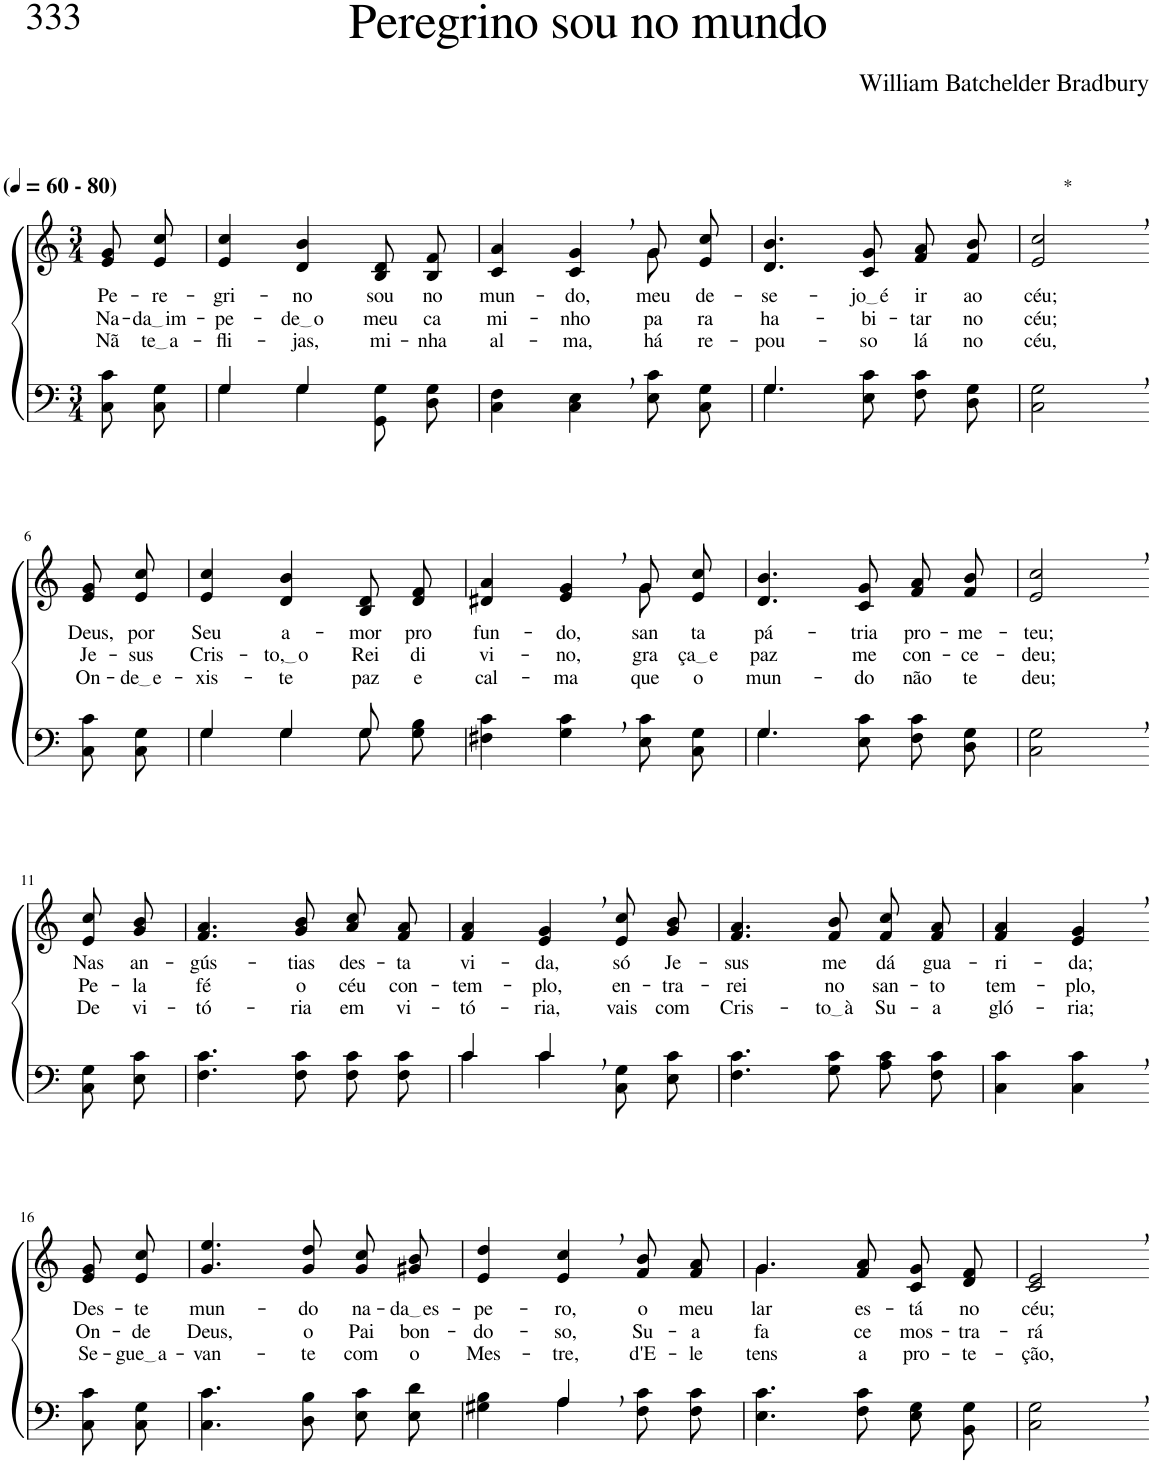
**kern	**kern	**text	**text	**text
*part2	*part1	*part1	*part1	*part1
*staff2	*staff1	*staff1	*staff1	*staff1
*I"Parte III e IV	*I"Parte I e II	*	*	*
*clefF4	*clefG2	*	*	*
*k[]	*k[]	*	*	*
*M3/4	*M3/4	*	*	*
*MM60	*MM60	*	*	*
=1	=1	=1	=1	=1
!	!LO:TX:a:B:t=(	!	!	!
!	!LO:TX:a:B:t=- 80)	!	!	!
!	!	!LO:LY:b	!LO:LY:b	!LO:LY:b
8C\ 8c\L	8e/ 8g/L	Pe-	Na-	Nã
!	!	!LO:LY:b	!LO:LY:b	!LO:LY:b
8C\ 8G\J	8e/ 8cc/J	-re-	da im	te a
=2	=2	=2	=2	=2
*^	*	*	*	*
!	!	!	!LO:LY:b	!LO:LY:b	!LO:LY:b
4G/	4G\	4e/ 4cc/	-gri-	-pe-	-fli-
!	!	!	!LO:LY:b	!LO:LY:b	!LO:LY:b
4G/	4G\	4d/ 4b/	-no	de o	-jas,
!	!	!	!LO:LY:b	!LO:LY:b	!LO:LY:b
4ryy	8GG/ 8G/L	8B/ 8d/L	sou	meu	mi-
!	!	!	!LO:LY:b	!LO:LY:b	!LO:LY:b
.	8D/ 8G/J	8B/ 8f/J	no	ca-	-nha
=3	=3	=3	=3	=3	=3
*	*	*^	*	*	*
!	!	!	!	!LO:LY:b	!LO:LY:b	!LO:LY:b
*v	*v	*	*	*	*	*
4C\ 4F\	2ryy	4c/ 4a/	mun-	-mi-	al-
!	!	!	!LO:LY:b	!LO:LY:b	!LO:LY:b
4C\, 4E\,	.	4c/ 4g/	-do,	-nho	-ma,
!	!	!	!LO:LY:b	!LO:LY:b	!LO:LY:b
8E\ 8c\L	8g\	8g/L	meu	pa-	há
!	!	!	!LO:LY:b	!LO:LY:b	!LO:LY:b
8C\ 8G\J	8ryy	8e/ 8cc/J	de-	-ra	re-
=4	=4	=4	=4	=4	=4
*^	*	*	*	*	*
!	!	!	!	!LO:LY:b	!LO:LY:b	!LO:LY:b
*	*	*v	*v	*	*	*
4.G\	4.G/	4.d/ 4.b/	-se-	ha-	-pou-
!	!	!	!LO:LY:b	!LO:LY:b	!LO:LY:b
8E\ 8c\	4.ryy	8c/ 8g/	jo é	-bi-	-so
!	!	!	!LO:LY:b	!LO:LY:b	!LO:LY:b
8F\ 8c\L	.	8f/ 8a/L	ir	-tar	lá
!	!	!	!LO:LY:b	!LO:LY:b	!LO:LY:b
8D\ 8G\J	.	8f/ 8b/J	ao	no	no
*v	*v	*	*	*	*
=5	=5	=5	=5	=5
!	!LO:TX:a:t=*	!	!	!
!	!	!LO:LY:b	!LO:LY:b	!LO:LY:b
2C\, 2G\,	2e/, 2cc/,	céu;	céu;	céu,
!!LO:LB:g=z
=6-	=6-	=6-	=6-	=6-
!	!	!LO:LY:b	!LO:LY:b	!LO:LY:b
8C\ 8c\L	8e/ 8g/L	Deus,	Je-	On-
!	!	!LO:LY:b	!LO:LY:b	!LO:LY:b
8C\ 8G\J	8e/ 8cc/J	por	-sus	de e
=7	=7	=7	=7	=7
*^	*	*	*	*
!	!	!	!LO:LY:b	!LO:LY:b	!LO:LY:b
4G\	4G/	4e/ 4cc/	Seu	Cris-	-xis-
!	!	!	!LO:LY:b	!LO:LY:b	!LO:LY:b
4G\	4G/	4d/ 4b/	a-	to, o	-te
!	!	!	!LO:LY:b	!LO:LY:b	!LO:LY:b
8G\L	8G/	8B/ 8d/L	-mor	Rei	paz
!	!	!	!LO:LY:b	!LO:LY:b	!LO:LY:b
8G\ 8B\J	8ryy	8d/ 8f/J	pro-	di-	e
=8	=8	=8	=8	=8	=8
*	*	*^	*	*	*
!	!	!	!	!LO:LY:b	!LO:LY:b	!LO:LY:b
*v	*v	*	*	*	*	*
4F#X\ 4c\	2ryy	4d#X/ 4a/	-fun-	-vi-	cal-
!	!	!	!LO:LY:b	!LO:LY:b	!LO:LY:b
4G\, 4c\,	.	4e/ 4g/	-do,	-no,	-ma
!	!	!	!LO:LY:b	!LO:LY:b	!LO:LY:b
8E\ 8c\L	8g\	8g/L	san-	gra-	que
!	!	!	!LO:LY:b	!LO:LY:b	!LO:LY:b
8C\ 8G\J	8ryy	8e/ 8cc/J	-ta	ça e	o
=9	=9	=9	=9	=9	=9
*^	*	*	*	*	*
!	!	!	!	!LO:LY:b	!LO:LY:b	!LO:LY:b
*	*	*v	*v	*	*	*
4.G/	4.G\	4.d/ 4.b/	pá-	paz	mun-
!	!	!	!LO:LY:b	!LO:LY:b	!LO:LY:b
4.ryy	8E\ 8c\	8c/ 8g/	-tria	me	-do
!	!	!	!LO:LY:b	!LO:LY:b	!LO:LY:b
.	8F\ 8c\L	8f/ 8a/L	pro-	con-	não
!	!	!	!LO:LY:b	!LO:LY:b	!LO:LY:b
.	8D\ 8G\J	8f/ 8b/J	-me-	-ce-	te
=10	=10	=10	=10	=10	=10
!	!	!	!LO:LY:b	!LO:LY:b	!LO:LY:b
*v	*v	*	*	*	*
2C\, 2G\,	2e/, 2cc/,	-teu;	-deu;	deu;
!!LO:LB:g=z
=11-	=11-	=11-	=11-	=11-
!	!	!LO:LY:b	!LO:LY:b	!LO:LY:b
8C\ 8G\L	8e/ 8cc/L	Nas	Pe-	De
!	!	!LO:LY:b	!LO:LY:b	!LO:LY:b
8E\ 8c\J	8g/ 8b/J	an-	-la	vi-
=12	=12	=12	=12	=12
!	!	!LO:LY:b	!LO:LY:b	!LO:LY:b
4.F\ 4.c\	4.f/ 4.a/	-gús-	fé	-tó-
!	!	!LO:LY:b	!LO:LY:b	!LO:LY:b
8F\ 8c\	8g/ 8b/	-tias	o	-ria
!	!	!LO:LY:b	!LO:LY:b	!LO:LY:b
8F\ 8c\L	8a/ 8cc/L	des-	céu	em
!	!	!LO:LY:b	!LO:LY:b	!LO:LY:b
8F\ 8c\J	8f/ 8a/J	-ta	con-	vi-
=13	=13	=13	=13	=13
*^	*	*	*	*
!	!	!	!LO:LY:b	!LO:LY:b	!LO:LY:b
4c/	4c\	4f/ 4a/	vi-	-tem-	-tó-
!	!	!	!LO:LY:b	!LO:LY:b	!LO:LY:b
4c,/	4c\	4e/, 4g/,	-da,	-plo,	-ria,
!	!	!	!LO:LY:b	!LO:LY:b	!LO:LY:b
4ryy	8C\ 8G\L	8e/ 8cc/L	só	en-	vais
!	!	!	!LO:LY:b	!LO:LY:b	!LO:LY:b
.	8E\ 8c\J	8g/ 8b/J	Je-	-tra-	com
=14	=14	=14	=14	=14	=14
!	!	!	!LO:LY:b	!LO:LY:b	!LO:LY:b
*v	*v	*	*	*	*
4.F\ 4.c\	4.f/ 4.a/	-sus	-rei	Cris-
!	!	!LO:LY:b	!LO:LY:b	!LO:LY:b
8G\ 8c\	8f/ 8b/	me	no	to à
!	!	!LO:LY:b	!LO:LY:b	!LO:LY:b
8A\ 8c\L	8f/ 8cc/L	dá	san-	Su-
!	!	!LO:LY:b	!LO:LY:b	!LO:LY:b
8F\ 8c\J	8f/ 8a/J	gua-	-to	-a
=15	=15	=15	=15	=15
!	!	!LO:LY:b	!LO:LY:b	!LO:LY:b
4C\ 4c\	4f/ 4a/	-ri-	tem-	gló-
!	!	!LO:LY:b	!LO:LY:b	!LO:LY:b
4C\, 4c\,	4e/, 4g/,	-da;	-plo,	-ria;
!!LO:LB:g=z
=16-	=16-	=16-	=16-	=16-
!	!	!LO:LY:b	!LO:LY:b	!LO:LY:b
8C\ 8c\L	8e/ 8g/L	Des-	On-	Se-
!	!	!LO:LY:b	!LO:LY:b	!LO:LY:b
8C\ 8G\J	8e/ 8cc/J	-te	-de	gue a
=17	=17	=17	=17	=17
!	!	!LO:LY:b	!LO:LY:b	!LO:LY:b
4.C\ 4.c\	4.g/ 4.ee/	mun-	Deus,	-van-
!	!	!LO:LY:b	!LO:LY:b	!LO:LY:b
8D\ 8B\	8g/ 8dd/	-do	o	-te
!	!	!LO:LY:b	!LO:LY:b	!LO:LY:b
8E\ 8c\L	8g/ 8cc/L	na-	Pai	com
!	!	!LO:LY:b	!LO:LY:b	!LO:LY:b
8E\ 8d\J	8g#X/ 8b/J	da es	bon-	o
=18	=18	=18	=18	=18
*^	*	*	*	*
!	!	!	!LO:LY:b	!LO:LY:b	!LO:LY:b
4ryy	4G#X\ 4B\	4e/ 4dd/	-pe-	-do-	Mes-
!	!	!	!LO:LY:b	!LO:LY:b	!LO:LY:b
4A,/	4A\	4e/, 4cc/,	-ro,	-so,	-tre,
!	!	!	!LO:LY:b	!LO:LY:b	!LO:LY:b
4ryy	8F\ 8c\L	8f/ 8b/L	o	Su-	d'E-
!	!	!	!LO:LY:b	!LO:LY:b	!LO:LY:b
.	8F\ 8c\J	8f/ 8a/J	meu	-a	-le
=19	=19	=19	=19	=19	=19
!	!	!	!LO:LY:b	!LO:LY:b	!LO:LY:b
*v	*v	*^	*	*	*
4.E\ 4.c\	4.g\	4.g/	lar	fa-	tens
!	!	!	!LO:LY:b	!LO:LY:b	!LO:LY:b
8F\ 8c\	4.ryy	8f/ 8a/	es-	-ce	a
!	!	!	!LO:LY:b	!LO:LY:b	!LO:LY:b
8E\ 8G\L	.	8c/ 8g/L	-tá	mos-	pro-
!	!	!	!LO:LY:b	!LO:LY:b	!LO:LY:b
8BB\ 8G\J	.	8d/ 8f/J	no	-tra-	-te-
=20	=20	=20	=20	=20	=20
!	!	!	!LO:LY:b	!LO:LY:b	!LO:LY:b
*	*v	*v	*	*	*
2C\, 2G\,	2c/, 2e/,	céu;	-rá	-ção,
=-	=-	=-	=-	=-
*-	*-	*-	*-	*-
